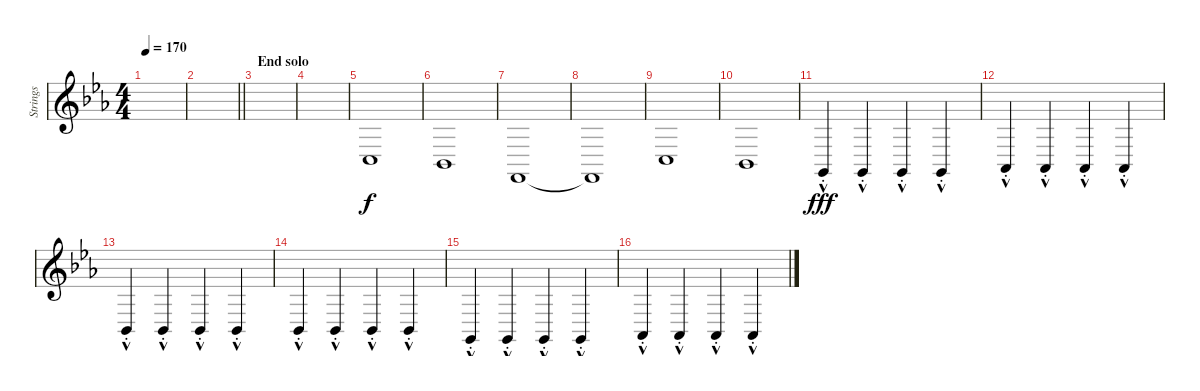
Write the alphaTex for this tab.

\track ("Strings" "Strings") {instrument stringensemble1}
\staff {score}
\tuning (F4 B3 G3 D3 A2 E2) {hide}
\ts (4 4)
\tempo 170
\clef g2
\ks eb
|
\barLineRight lightlight
|
\section ("" "End solo")
|
|
3.5.1 |
1.5.1 |
1.6.1 |
1.6{t}.1 |
3.5.1 |
1.5.1 |
3.6{hac st}.4{dy fff volume 8} 3.6{hac st}.4 3.6{hac st}.4 3.6{hac st}.4 |
4.6{hac st}.4 4.6{hac st}.4 4.6{hac st}.4 4.6{hac st}.4 |
1.5{hac st}.4 1.5{hac st}.4 1.5{hac st}.4 1.5{hac st}.4 |
1.5{hac st}.4 1.5{hac st}.4 1.5{hac st}.4 1.5{hac st}.4 |
3.6{hac st}.4 3.6{hac st}.4 3.6{hac st}.4 3.6{hac st}.4 |
4.6{hac st}.4 4.6{hac st}.4 4.6{hac st}.4 4.6{hac st}.4
